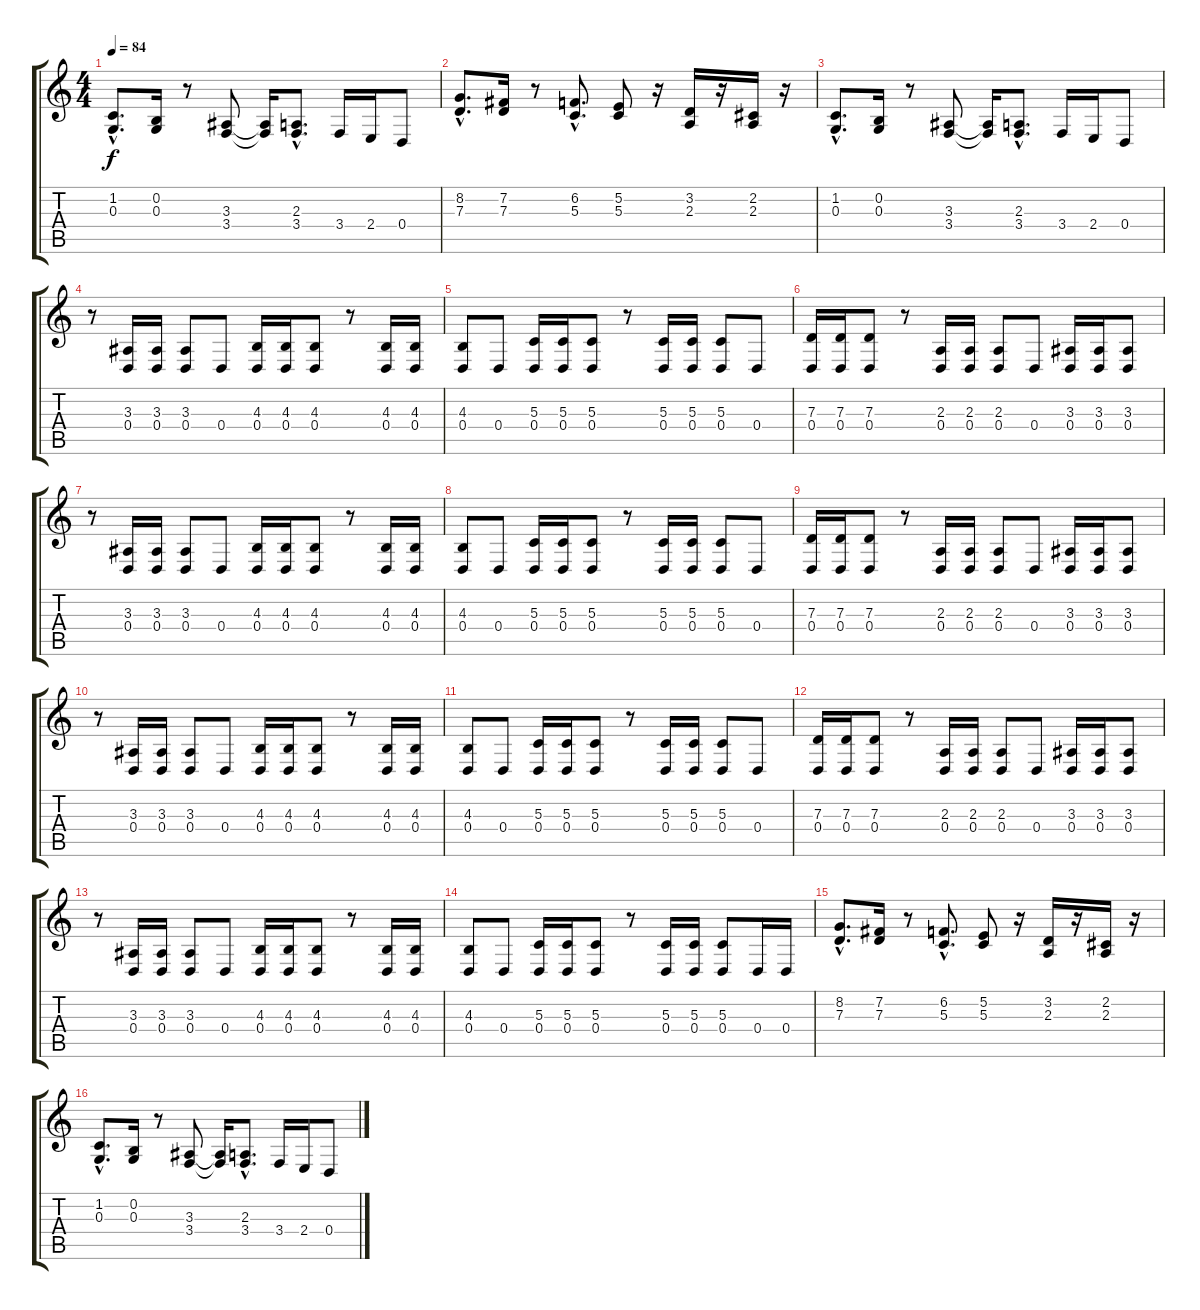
\track "" {instrument stringensemble1}
\staff {score tabs}
\tuning (E4 B3 G3 D3 A2 E2) {hide}
\ts (4 4)
\tempo 84
\clef g2
\ks c
(1.2{hac} 0.3{hac}).8{d dy f} (0.2 0.3).16 r.8 (3.3 3.4).8 (3.3{t} 3.4{t}).16 (2.3{hac} 3.4{hac}).8{d} 3.4.16 2.4.16 0.4.8 |
(8.2{hac} 7.3{hac}).8{d} (7.2 7.3).16 r.8 (6.2{hac} 5.3{hac}).8{d} (5.2 5.3).8 r.16 (3.2 2.3).16 r.16 (2.2 2.3).16 r.16 |
(1.2{hac} 0.3{hac}).8{d} (0.2 0.3).16 r.8 (3.3 3.4).8 (3.3{t} 3.4{t}).16 (2.3{hac} 3.4{hac}).8{d} 3.4.16 2.4.16 0.4.8 |
r.8 (3.3 0.4).16 (3.3 0.4).16 (3.3 0.4).8 0.4.8 (4.3 0.4).16 (4.3 0.4).16 (4.3 0.4).8 r.8 (4.3 0.4).16 (4.3 0.4).16 |
(4.3 0.4).8 0.4.8 (5.3 0.4).16 (5.3 0.4).16 (5.3 0.4).8 r.8 (5.3 0.4).16 (5.3 0.4).16 (5.3 0.4).8 0.4.8 |
(7.3 0.4).16 (7.3 0.4).16 (7.3 0.4).8 r.8 (2.3 0.4).16 (2.3 0.4).16 (2.3 0.4).8 0.4.8 (3.3 0.4).16 (3.3 0.4).16 (3.3 0.4).8 |
r.8 (3.3 0.4).16 (3.3 0.4).16 (3.3 0.4).8 0.4.8 (4.3 0.4).16 (4.3 0.4).16 (4.3 0.4).8 r.8 (4.3 0.4).16 (4.3 0.4).16 |
(4.3 0.4).8 0.4.8 (5.3 0.4).16 (5.3 0.4).16 (5.3 0.4).8 r.8 (5.3 0.4).16 (5.3 0.4).16 (5.3 0.4).8 0.4.8 |
(7.3 0.4).16 (7.3 0.4).16 (7.3 0.4).8 r.8 (2.3 0.4).16 (2.3 0.4).16 (2.3 0.4).8 0.4.8 (3.3 0.4).16 (3.3 0.4).16 (3.3 0.4).8 |
r.8 (3.3 0.4).16 (3.3 0.4).16 (3.3 0.4).8 0.4.8 (4.3 0.4).16 (4.3 0.4).16 (4.3 0.4).8 r.8 (4.3 0.4).16 (4.3 0.4).16 |
(4.3 0.4).8 0.4.8 (5.3 0.4).16 (5.3 0.4).16 (5.3 0.4).8 r.8 (5.3 0.4).16 (5.3 0.4).16 (5.3 0.4).8 0.4.8 |
(7.3 0.4).16 (7.3 0.4).16 (7.3 0.4).8 r.8 (2.3 0.4).16 (2.3 0.4).16 (2.3 0.4).8 0.4.8 (3.3 0.4).16 (3.3 0.4).16 (3.3 0.4).8 |
r.8 (3.3 0.4).16 (3.3 0.4).16 (3.3 0.4).8 0.4.8 (4.3 0.4).16 (4.3 0.4).16 (4.3 0.4).8 r.8 (4.3 0.4).16 (4.3 0.4).16 |
(4.3 0.4).8 0.4.8 (5.3 0.4).16 (5.3 0.4).16 (5.3 0.4).8 r.8 (5.3 0.4).16 (5.3 0.4).16 (5.3 0.4).8 0.4.16 0.4.16 |
(8.2{hac} 7.3{hac}).8{d} (7.2 7.3).16 r.8 (6.2{hac} 5.3{hac}).8{d} (5.2 5.3).8 r.16 (3.2 2.3).16 r.16 (2.2 2.3).16 r.16 |
(1.2{hac} 0.3{hac}).8{d} (0.2 0.3).16 r.8 (3.3 3.4).8 (3.3{t} 3.4{t}).16 (2.3{hac} 3.4{hac}).8{d} 3.4.16 2.4.16 0.4.8
